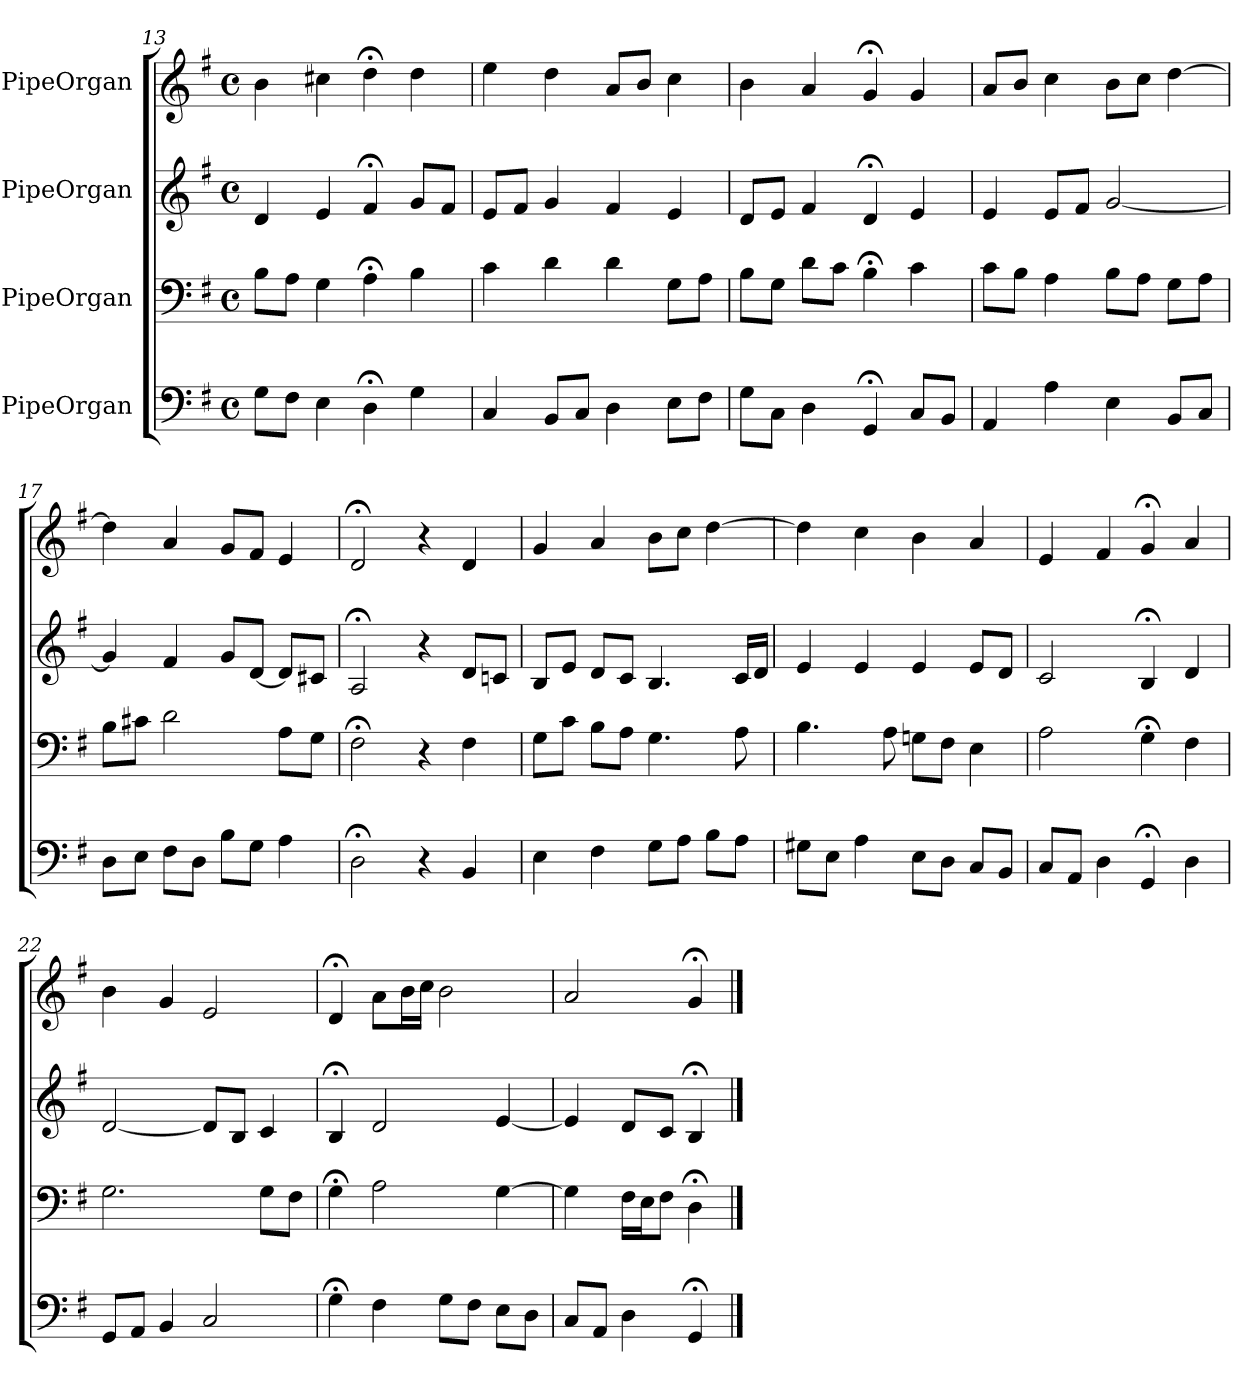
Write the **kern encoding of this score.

**kern	**kern	**kern	**kern
*part4	*part3	*part2	*part1
*staff4	*staff3	*staff2	*staff1
*I"PipeOrgan	*I"PipeOrgan	*I"PipeOrgan	*I"PipeOrgan
*clefF4	*clefF4	*clefG2	*clefG2
*k[f#]	*k[f#]	*k[f#]	*k[f#]
*G:	*G:	*G:	*G:
*M4/4	*M4/4	*M4/4	*M4/4
*met(c)	*met(c)	*met(c)	*met(c)
=13	=13	=13	=13
8G\L	8B\L	4d	4b
8F#\J	8A\J	.	.
4E	4G	4e	4cc#X
4D;<	4A;<	4f#;<	4dd;<
4G	4B	8g/L	4dd
.	.	8f#/J	.
=14	=14	=14	=14
4C	4c	8e/L	4ee
.	.	8f#/J	.
8BB/L	4d	4g	4dd
8C/J	.	.	.
4D	4d	4f#	8a/L
.	.	.	8b/J
8E\L	8G\L	4e	4cc
8F#\J	8A\J	.	.
=15	=15	=15	=15
8G\L	8B\L	8d/L	4b
8C\J	8G\J	8e/J	.
4D	8d\L	4f#	4a
.	8c\J	.	.
4GG;<	4B;<	4d;<	4g;<
8C/L	4c	4e	4g
8BB/J	.	.	.
=16	=16	=16	=16
4AA	8c\L	4e	8a/L
.	8B\J	.	8b/J
4A	4A	8e/L	4cc
.	.	8f#/J	.
4E	8B\L	[2g	8b\L
.	8A\J	.	8cc\J
8BB/L	8G\L	.	[4dd
8C/J	8A\J	.	.
=17	=17	=17	=17
8D\L	8B\L	4g]	4dd]
8E\J	8c#X\J	.	.
8F#\L	2d	4f#	4a
8D\J	.	.	.
8B\L	.	8g/L	8g/L
8G\J	.	[8d/J	8f#/J
4A	8A\L	8d/L]	4e
.	8G\J	8c#X/J	.
=18	=18	=18	=18
2D;<	2F#;<	2A;<	2d;<
4r	4r	4r	4r
4BB	4F#	8d/L	4d
.	.	8cn/J	.
=19	=19	=19	=19
4E	8G\L	8B/L	4g
.	8c\J	8e/J	.
4F#	8B\L	8d/L	4a
.	8A\J	8c/J	.
8G\L	4.G	4.B	8b\L
8A\J	.	.	8cc\J
8B\L	.	.	[4dd
8A\J	8A	16c/LL	.
.	.	16d/JJ	.
=20	=20	=20	=20
8G#X\L	4.B	4e	4dd]
8E\J	.	.	.
4A	.	4e	4cc
.	8A	.	.
8E\L	8Gn\L	4e	4b
8D\J	8F#\J	.	.
8C/L	4E	8e/L	4a
8BB/J	.	8d/J	.
=21	=21	=21	=21
8C/L	2A	2c	4e
8AA/J	.	.	.
4D	.	.	4f#
4GG;<	4G;<	4B;<	4g;<
4D	4F#	4d	4a
=22	=22	=22	=22
8GG/L	2.G	[2d	4b
8AA/J	.	.	.
4BB	.	.	4g
2C	.	8d/L]	2e
.	.	8B/J	.
.	8G\L	4c	.
.	8F#\J	.	.
=23	=23	=23	=23
4G;<	4G;<	4B;<	4d;<
4F#	2A	2d	8a\L
.	.	.	16b\L
.	.	.	16cc\JJ
8G\L	.	.	2b
8F#\J	.	.	.
8E\L	[4G	[4e	.
8D\J	.	.	.
=24	=24	=24	=24
8C/L	4G]	4e]	2a
8AA/J	.	.	.
4D	16F#\LL	8d/L	.
.	16E\J	.	.
.	8F#\J	8c/J	.
4GG;<	4D;<	4B;<	4g;<
==	==	==	==
*-	*-	*-	*-
